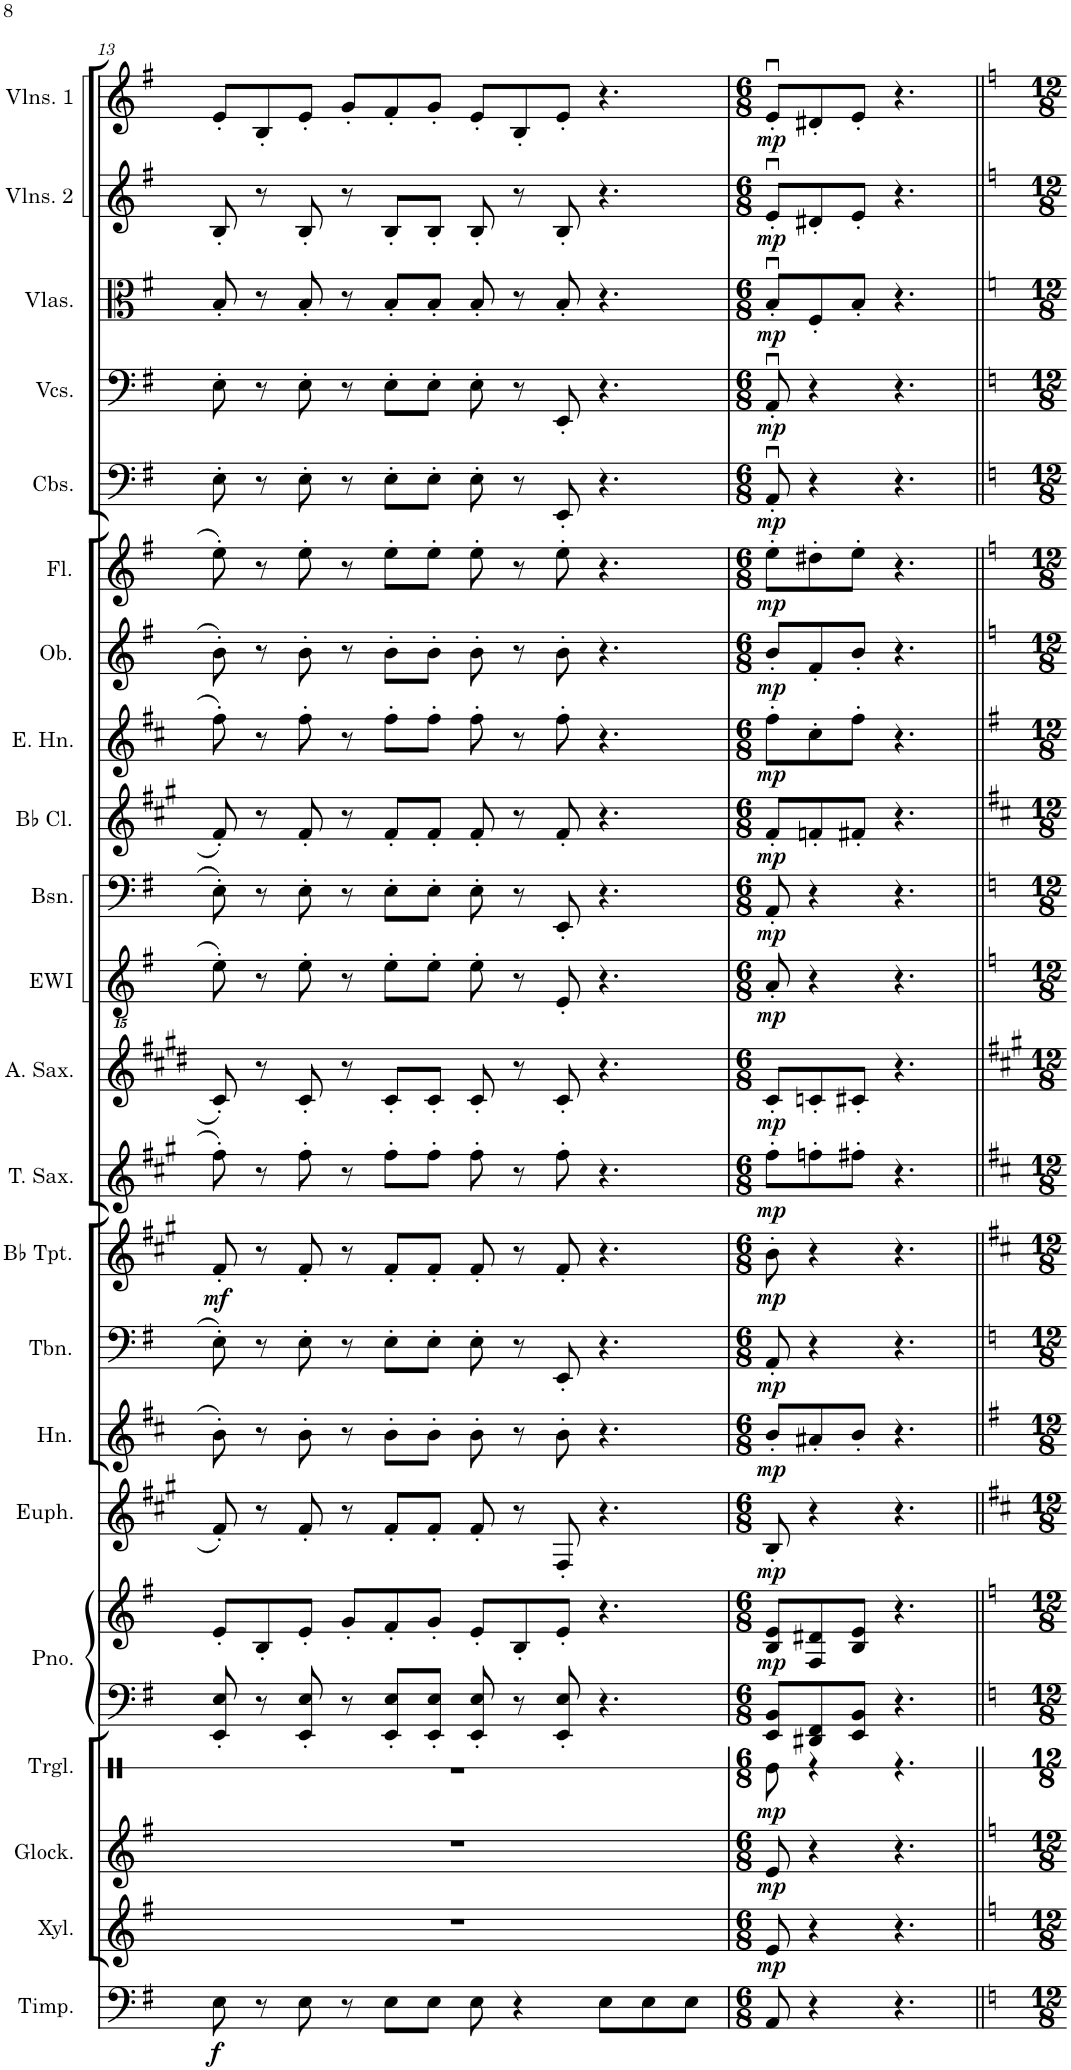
**kern	**dynam	**kern	**dynam	**kern	**dynam	**kern	**dynam	**kern	**kern	**dynam	**kern	**dynam	**kern	**dynam	**kern	**dynam	**kern	**dynam	**kern	**dynam	**kern	**dynam	**kern	**dynam	**kern	**dynam	**kern	**dynam	**kern	**dynam	**kern	**dynam	**kern	**dynam	**kern	**dynam	**kern	**dynam	**kern	**dynam	**kern	**dynam	**kern	**dynam
*part22	*part22	*part21	*part21	*part20	*part20	*part19	*part19	*part18	*part18	*part18	*part17	*part17	*part16	*part16	*part15	*part15	*part14	*part14	*part13	*part13	*part12	*part12	*part11	*part11	*part10	*part10	*part9	*part9	*part8	*part8	*part7	*part7	*part6	*part6	*part5	*part5	*part4	*part4	*part3	*part3	*part2	*part2	*part1	*part1
*staff23	*staff23	*staff22	*staff22	*staff21	*staff21	*staff20	*staff20	*staff19	*staff18	*staff18/19	*staff17	*staff17	*staff16	*staff16	*staff15	*staff15	*staff14	*staff14	*staff13	*staff13	*staff12	*staff12	*staff11	*staff11	*staff10	*staff10	*staff9	*staff9	*staff8	*staff8	*staff7	*staff7	*staff6	*staff6	*staff5	*staff5	*staff4	*staff4	*staff3	*staff3	*staff2	*staff2	*staff1	*staff1
*I"Timpani	*	*I"Xylophone	*	*I"Glockenspiel	*	*I"Triangle	*	*I"Piano	*	*	*I"Euphonium	*	*I"Horn	*	*I"Trombone	*	*I"Bb Trumpet	*	*I"Tenor Saxophone	*	*I"Alto Saxophone	*	*I"EWI	*	*I"Bassoon	*	*I"Bb Clarinet	*	*I"English Horn	*	*I"Oboe	*	*I"Flute	*	*I"Contrabasses	*	*I"Violoncellos	*	*I"Violas	*	*I"Violins 2	*	*I"Violins 1	*
*I'Timp.	*	*I'Xyl.	*	*I'Glock.	*	*I'Trgl.	*	*I'Pno.	*	*	*I'Euph.	*	*I'Hn.	*	*I'Tbn.	*	*I'Bb Tpt.	*	*I'T. Sax.	*	*I'A. Sax.	*	*I'EWI	*	*I'Bsn.	*	*I'Bb Cl.	*	*I'E. Hn.	*	*I'Ob.	*	*I'Fl.	*	*I'Cbs.	*	*I'Vcs.	*	*I'Vlas.	*	*I'Vlns. 2	*	*I'Vlns. 1	*
!!LO:PB:g=z
*clefF4	*	*clefG2	*	*clefG2	*	*clefX	*	*clefF4	*clefG2	*	*clefG2	*	*clefG2	*	*clefF4	*	*clefG2	*	*clefG2	*	*clefG2	*	*clefGvv2	*	*clefF4	*	*clefG2	*	*clefG2	*	*clefG2	*	*clefG2	*	*clefF4	*	*clefF4	*	*clefC3	*	*clefG2	*	*clefG2	*
*	*	*Trd-7c-12	*	*Trd-14c-24	*	*	*	*	*	*	*Trd8c14	*	*Trd4c7	*	*	*	*Trd1c2	*	*Trd8c14	*	*Trd5c9	*	*	*	*	*	*Trd1c2	*	*Trd4c7	*	*	*	*	*	*Trd7c12	*	*	*	*	*	*	*	*	*
*k[f#]	*	*k[f#]	*	*k[f#]	*	*k[]	*	*k[f#]	*k[f#]	*	*k[f#c#g#]	*	*k[f#c#]	*	*k[f#]	*	*k[f#c#g#]	*	*k[f#c#g#]	*	*k[f#c#g#d#]	*	*k[f#]	*	*k[f#]	*	*k[f#c#g#]	*	*k[f#c#]	*	*k[f#]	*	*k[f#]	*	*k[f#]	*	*k[f#]	*	*k[f#]	*	*k[f#]	*	*k[f#]	*
*M12/8	*	*M12/8	*	*M12/8	*	*M12/8	*	*M12/8	*M12/8	*	*M12/8	*	*M12/8	*	*M12/8	*	*M12/8	*	*M12/8	*	*M12/8	*	*M12/8	*	*M12/8	*	*M12/8	*	*M12/8	*	*M12/8	*	*M12/8	*	*M12/8	*	*M12/8	*	*M12/8	*	*M12/8	*	*M12/8	*
=13	=13	=13	=13	=13	=13	=13	=13	=13	=13	=13	=13	=13	=13	=13	=13	=13	=13	=13	=13	=13	=13	=13	=13	=13	=13	=13	=13	=13	=13	=13	=13	=13	=13	=13	=13	=13	=13	=13	=13	=13	=13	=13	=13	=13
!	!LO:DY:b	!	!	!	!	!	!	!	!	!	!	!	!	!	!	!	!	!LO:DY:b	!	!	!	!	!	!	!	!	!	!	!	!	!	!	!	!	!	!	!	!	!	!	!	!	!	!
8E\	f	1.r	.	1.r	.	1.r	.	8EE/' 8E/'	8e'/L	.	8f#'/	.	8b'\	.	8E'\	.	8f#'/	mf	8ff#'\	.	8c#'/	.	8E'\	.	8E'\	.	8f#'/	.	8ff#'\	.	8b'\	.	8ee'\	.	8E'\	.	8E'\	.	8B'/	.	8B'/	.	8e'/L	.
8r	.	.	.	.	.	.	.	8r	8B'/	.	8r	.	8r	.	8r	.	8r	.	8r	.	8r	.	8r	.	8r	.	8r	.	8r	.	8r	.	8r	.	8r	.	8r	.	8r	.	8r	.	8B'/	.
8E\	.	.	.	.	.	.	.	8EE/' 8E/'	8e'/J	.	8f#'/	.	8b'\	.	8E'\	.	8f#'/	.	8ff#'\	.	8c#'/	.	8E'\	.	8E'\	.	8f#'/	.	8ff#'\	.	8b'\	.	8ee'\	.	8E'\	.	8E'\	.	8B'/	.	8B'/	.	8e'/J	.
8r	.	.	.	.	.	.	.	8r	8g'/L	.	8r	.	8r	.	8r	.	8r	.	8r	.	8r	.	8r	.	8r	.	8r	.	8r	.	8r	.	8r	.	8r	.	8r	.	8r	.	8r	.	8g'/L	.
8E\L	.	.	.	.	.	.	.	8EE/' 8E/'L	8f#'/	.	8f#'/L	.	8b'\L	.	8E'\L	.	8f#'/L	.	8ff#'\L	.	8c#'/L	.	8E'\L	.	8E'\L	.	8f#'/L	.	8ff#'\L	.	8b'\L	.	8ee'\L	.	8E'\L	.	8E'\L	.	8B'/L	.	8B'/L	.	8f#'/	.
8E\J	.	.	.	.	.	.	.	8EE/' 8E/'J	8g'/J	.	8f#'/J	.	8b'\J	.	8E'\J	.	8f#'/J	.	8ff#'\J	.	8c#'/J	.	8E'\J	.	8E'\J	.	8f#'/J	.	8ff#'\J	.	8b'\J	.	8ee'\J	.	8E'\J	.	8E'\J	.	8B'/J	.	8B'/J	.	8g'/J	.
8E\	.	.	.	.	.	.	.	8EE/' 8E/'	8e'/L	.	8f#'/	.	8b'\	.	8E'\	.	8f#'/	.	8ff#'\	.	8c#'/	.	8E'\	.	8E'\	.	8f#'/	.	8ff#'\	.	8b'\	.	8ee'\	.	8E'\	.	8E'\	.	8B'/	.	8B'/	.	8e'/L	.
4r	.	.	.	.	.	.	.	8r	8B'/	.	8r	.	8r	.	8r	.	8r	.	8r	.	8r	.	8r	.	8r	.	8r	.	8r	.	8r	.	8r	.	8r	.	8r	.	8r	.	8r	.	8B'/	.
.	.	.	.	.	.	.	.	8EE/' 8E/'	8e'/J	.	8F#'/	.	8b'\	.	8EE'/	.	8f#'/	.	8ff#'\	.	8c#'/	.	8EE'/	.	8EE'/	.	8f#'/	.	8ff#'\	.	8b'\	.	8ee'\	.	8EE'/	.	8EE'/	.	8B'/	.	8B'/	.	8e'/J	.
8E\L	.	.	.	.	.	.	.	4.r	4.r	.	4.r	.	4.r	.	4.r	.	4.r	.	4.r	.	4.r	.	4.r	.	4.r	.	4.r	.	4.r	.	4.r	.	4.r	.	4.r	.	4.r	.	4.r	.	4.r	.	4.r	.
8E\	.	.	.	.	.	.	.	.	.	.	.	.	.	.	.	.	.	.	.	.	.	.	.	.	.	.	.	.	.	.	.	.	.	.	.	.	.	.	.	.	.	.	.	.
8E\J	.	.	.	.	.	.	.	.	.	.	.	.	.	.	.	.	.	.	.	.	.	.	.	.	.	.	.	.	.	.	.	.	.	.	.	.	.	.	.	.	.	.	.	.
=14	=14	=14	=14	=14	=14	=14	=14	=14	=14	=14	=14	=14	=14	=14	=14	=14	=14	=14	=14	=14	=14	=14	=14	=14	=14	=14	=14	=14	=14	=14	=14	=14	=14	=14	=14	=14	=14	=14	=14	=14	=14	=14	=14	=14
*M6/8	*	*M6/8	*	*M6/8	*	*M6/8	*	*M6/8	*M6/8	*	*M6/8	*	*M6/8	*	*M6/8	*	*M6/8	*	*M6/8	*	*M6/8	*	*M6/8	*	*M6/8	*	*M6/8	*	*M6/8	*	*M6/8	*	*M6/8	*	*M6/8	*	*M6/8	*	*M6/8	*	*M6/8	*	*M6/8	*
!	!	!	!LO:DY:b	!	!LO:DY:b	!	!LO:DY:b	!	!	!LO:DY:b	!	!LO:DY:b	!	!LO:DY:b	!	!LO:DY:b	!	!LO:DY:b	!	!LO:DY:b	!	!LO:DY:b	!	!LO:DY:b	!	!LO:DY:b	!	!LO:DY:b	!	!LO:DY:b	!	!LO:DY:b	!	!LO:DY:b	!	!LO:DY:b	!	!LO:DY:b	!	!LO:DY:b	!	!LO:DY:b	!	!LO:DY:b
8AA/	.	8e/	mp	8e/	mp	8Re\	mp	8EE/ 8BB/L	8B/ 8e/L	mp	8B'/	mp	8b'/L	mp	8AA'/	mp	8b'\	mp	8ff#'\L	mp	8c#'/L	mp	8AA'/	mp	8AA'/	mp	8f#'/L	mp	8ff#'\L	mp	8b'/L	mp	8ee'\L	mp	8AAu'/	mp	8AAu'/	mp	8Bu'/L	mp	8eu'/L	mp	8eu'/L	mp
4r	.	4r	.	4r	.	4r	.	8DD#X/ 8FF#/	8F#/ 8d#X/	.	4r	.	8a#X'/	.	4r	.	4r	.	8ffn'\	.	8cn'/	.	4r	.	4r	.	8fn'/	.	8cc#'\	.	8f#'/	.	8dd#X'\	.	4r	.	4r	.	8F#'/	.	8d#X'/	.	8d#X'/	.
.	.	.	.	.	.	.	.	8EE/ 8BB/J	8B/ 8e/J	.	.	.	8b'/J	.	.	.	.	.	8ff#X'\J	.	8c#X'/J	.	.	.	.	.	8f#X'/J	.	8ff#'\J	.	8b'/J	.	8ee'\J	.	.	.	.	.	8B'/J	.	8e'/J	.	8e'/J	.
4.r	.	4.r	.	4.r	.	4.r	.	4.r	4.r	.	4.r	.	4.r	.	4.r	.	4.r	.	4.r	.	4.r	.	4.r	.	4.r	.	4.r	.	4.r	.	4.r	.	4.r	.	4.r	.	4.r	.	4.r	.	4.r	.	4.r	.
=||	=||	=||	=||	=||	=||	=||	=||	=||	=||	=||	=||	=||	=||	=||	=||	=||	=||	=||	=||	=||	=||	=||	=||	=||	=||	=||	=||	=||	=||	=||	=||	=||	=||	=||	=||	=||	=||	=||	=||	=||	=||	=||	=||	=||
*-	*-	*-	*-	*-	*-	*-	*-	*-	*-	*-	*-	*-	*-	*-	*-	*-	*-	*-	*-	*-	*-	*-	*-	*-	*-	*-	*-	*-	*-	*-	*-	*-	*-	*-	*-	*-	*-	*-	*-	*-	*-	*-	*-	*-
